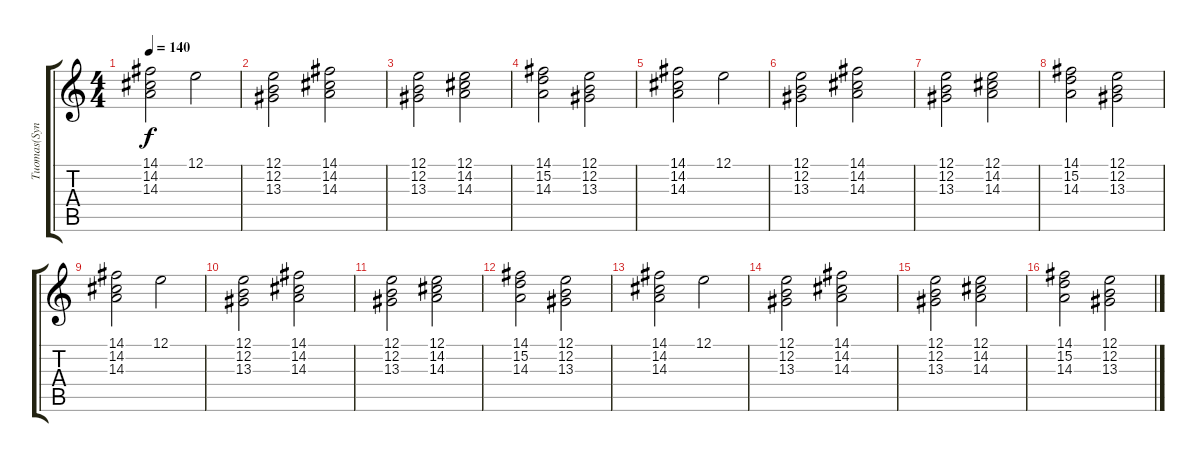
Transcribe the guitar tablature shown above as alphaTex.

\track ("Tuomas(Synth Strings)" "Tuomas(Syn") {instrument synthstrings1}
\staff {score tabs}
\tuning (E4 B3 G3 D3 A2 E2) {hide}
\ts (4 4)
\tempo 140
\clef g2
\ks c
(14.1 14.2 14.3).2{dy f} 12.1.2 |
(12.1 12.2 13.3).2 (14.1 14.2 14.3).2 |
(12.1 12.2 13.3).2 (12.1 14.2 14.3).2 |
(14.1 15.2 14.3).2 (12.1 12.2 13.3).2 |
(14.1 14.2 14.3).2 12.1.2 |
(12.1 12.2 13.3).2 (14.1 14.2 14.3).2 |
(12.1 12.2 13.3).2 (12.1 14.2 14.3).2 |
(14.1 15.2 14.3).2 (12.1 12.2 13.3).2 |
(14.1 14.2 14.3).2 12.1.2 |
(12.1 12.2 13.3).2 (14.1 14.2 14.3).2 |
(12.1 12.2 13.3).2 (12.1 14.2 14.3).2 |
(14.1 15.2 14.3).2 (12.1 12.2 13.3).2 |
(14.1 14.2 14.3).2 12.1.2 |
(12.1 12.2 13.3).2 (14.1 14.2 14.3).2 |
(12.1 12.2 13.3).2 (12.1 14.2 14.3).2 |
(14.1 15.2 14.3).2 (12.1 12.2 13.3).2
